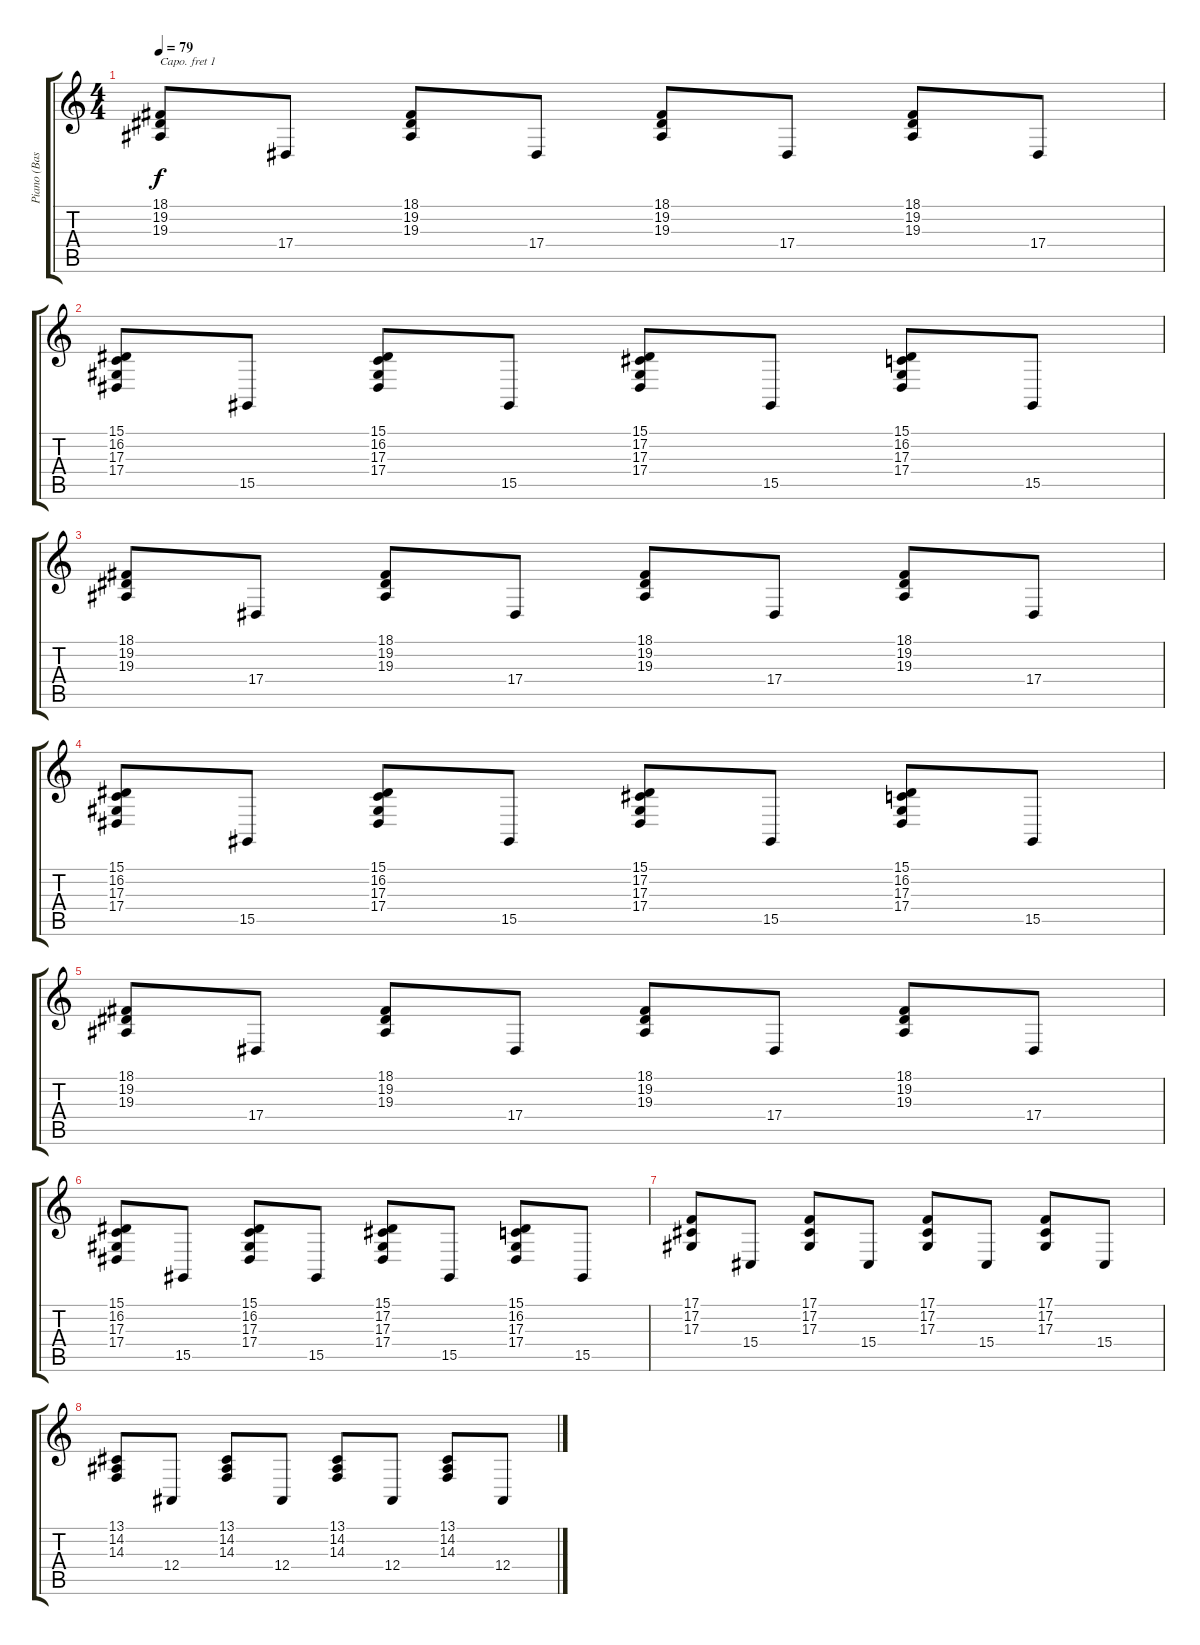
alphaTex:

\track ("Piano (Bass standard tuning)" "Piano (Bas") {instrument acousticgrandpiano}
\staff {score tabs}
\capo 1
\tuning (B2 G2 D2 A1 E1 B1) {hide}
\ts (4 4)
\tempo 79
\clef g2
\ks c
(18.1 19.2 19.3).8{dy f} 17.4.8 (18.1 19.2 19.3).8 17.4.8 (18.1 19.2 19.3).8 17.4.8 (18.1 19.2 19.3).8 17.4.8 |
(15.1 16.2 17.3 17.4).8 15.5.8 (15.1 16.2 17.3 17.4).8 15.5.8 (15.1 17.2 17.3 17.4).8 15.5.8 (15.1 16.2 17.3 17.4).8 15.5.8 |
(18.1 19.2 19.3).8 17.4.8 (18.1 19.2 19.3).8 17.4.8 (18.1 19.2 19.3).8 17.4.8 (18.1 19.2 19.3).8 17.4.8 |
(15.1 16.2 17.3 17.4).8 15.5.8 (15.1 16.2 17.3 17.4).8 15.5.8 (15.1 17.2 17.3 17.4).8 15.5.8 (15.1 16.2 17.3 17.4).8 15.5.8 |
(18.1 19.2 19.3).8 17.4.8 (18.1 19.2 19.3).8 17.4.8 (18.1 19.2 19.3).8 17.4.8 (18.1 19.2 19.3).8 17.4.8 |
(15.1 16.2 17.3 17.4).8 15.5.8 (15.1 16.2 17.3 17.4).8 15.5.8 (15.1 17.2 17.3 17.4).8 15.5.8 (15.1 16.2 17.3 17.4).8 15.5.8 |
(17.1 17.2 17.3).8 15.4.8 (17.1 17.2 17.3).8 15.4.8 (17.1 17.2 17.3).8 15.4.8 (17.1 17.2 17.3).8 15.4.8 |
(13.1 14.2 14.3).8 12.4.8 (13.1 14.2 14.3).8 12.4.8 (13.1 14.2 14.3).8 12.4.8 (13.1 14.2 14.3).8 12.4.8
